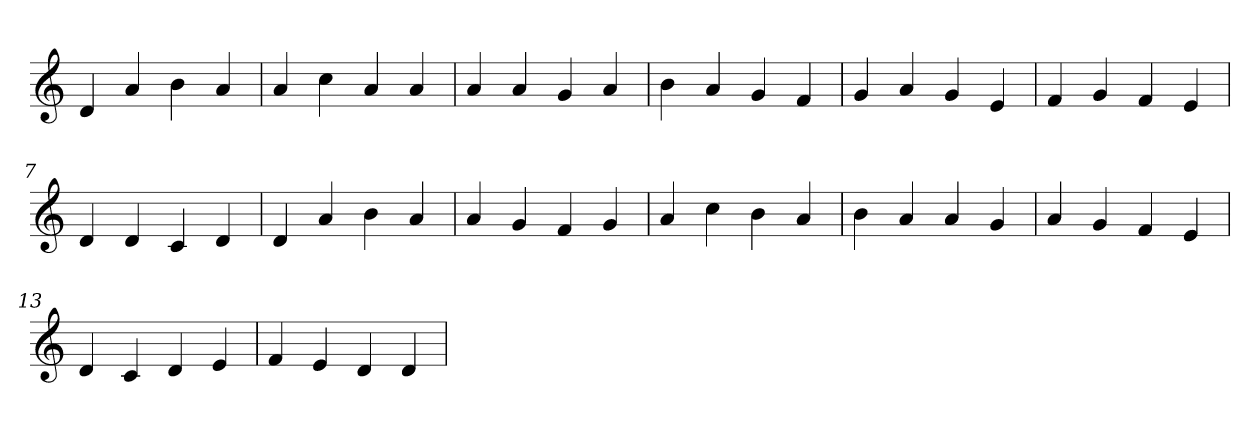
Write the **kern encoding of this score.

**kern
*part1
*staff1
*clefG2
=1
4d
4a
4b
4a
=2
4a
4cc
4a
4a
=3
4a
4a
4g
4a
=4
4b
4a
4g
4f
=5
4g
4a
4g
4e
=6
4f
4g
4f
4e
=7
4d
4d
4c
4d
=8
4d
4a
4b
4a
=9
4a
4g
4f
4g
=10
4a
4cc
4b
4a
=11
4b
4a
4a
4g
=12
4a
4g
4f
4e
=13
4d
4c
4d
4e
=14
4f
4e
4d
4d
=
*-
